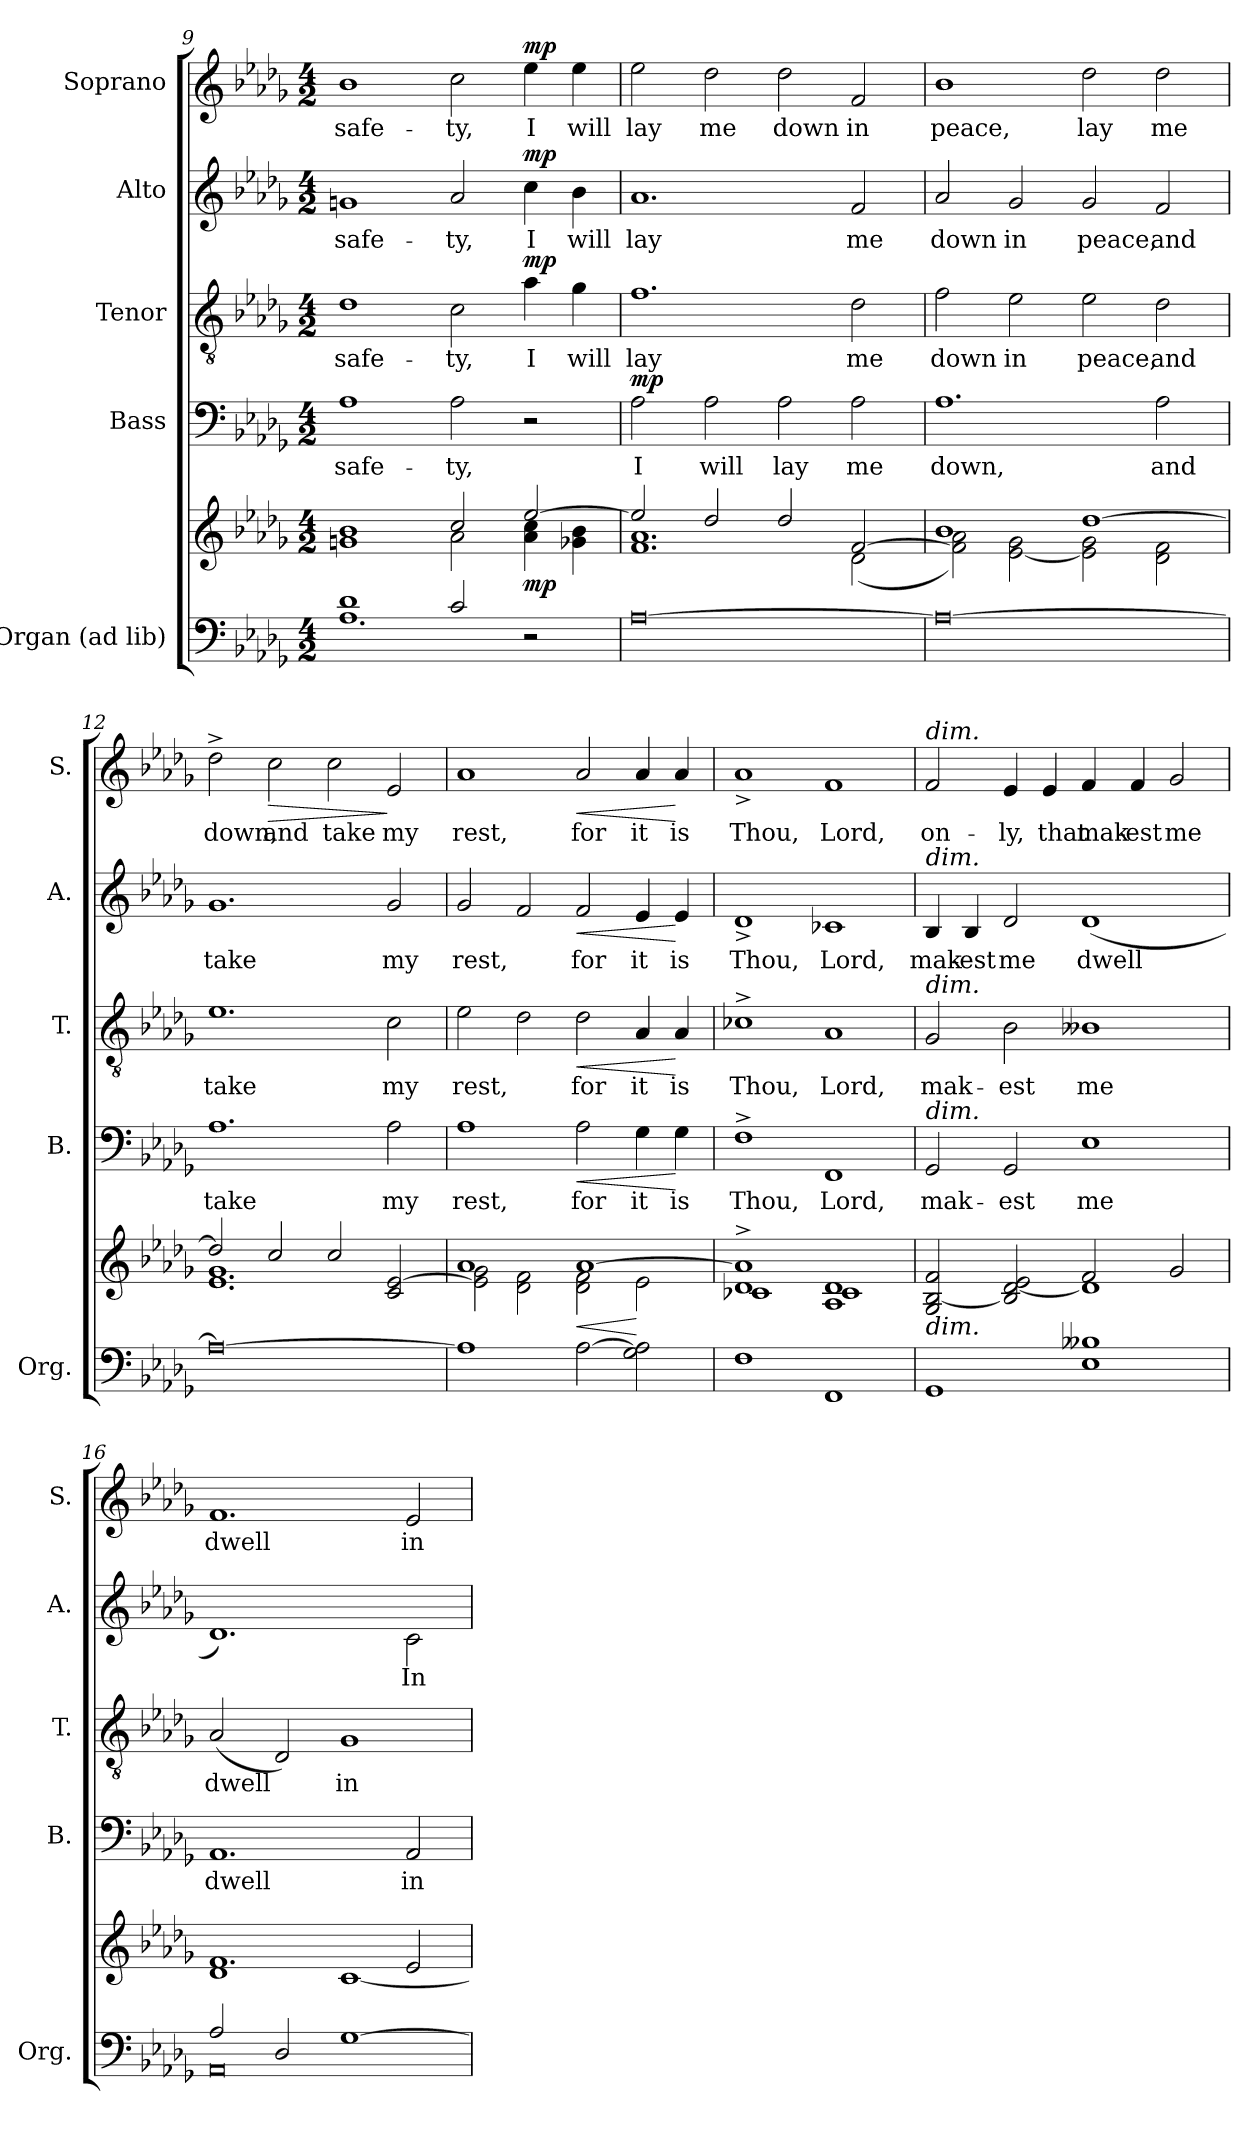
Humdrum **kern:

**kern	**kern	**dynam	**kern	**text	**dynam	**kern	**text	**dynam	**kern	**text	**dynam	**kern	**text	**dynam
*part5	*part5	*part5	*part4	*part4	*part4	*part3	*part3	*part3	*part2	*part2	*part2	*part1	*part1	*part1
*staff6	*staff5	*staff5/6	*staff4	*staff4	*staff4	*staff3	*staff3	*staff3	*staff2	*staff2	*staff2	*staff1	*staff1	*staff1
*I"Organ (ad lib)	*	*	*I"Bass	*	*	*I"Tenor	*	*	*I"Alto	*	*	*I"Soprano	*	*
*I'Org.	*	*	*I'B.	*	*	*I'T.	*	*	*I'A.	*	*	*I'S.	*	*
!!LO:PB:g=z
*clefF4	*clefG2	*	*clefF4	*	*	*clefGv2	*	*	*clefG2	*	*	*clefG2	*	*
*	*	*	*	*	*	*ITrd7c12	*	*	*	*	*	*	*	*
*k[b-e-a-d-g-]	*k[b-e-a-d-g-]	*	*k[b-e-a-d-g-]	*	*	*k[b-e-a-d-g-]	*	*	*k[b-e-a-d-g-]	*	*	*k[b-e-a-d-g-]	*	*
*D-:	*D-:	*	*D-:	*	*	*D-:	*	*	*D-:	*	*	*D-:	*	*
*M4/2	*M4/2	*	*M4/2	*	*	*M4/2	*	*	*M4/2	*	*	*M4/2	*	*
=9	=9	=9	=9	=9	=9	=9	=9	=9	=9	=9	=9	=9	=9	=9
*^	*^	*	*	*	*	*	*	*	*	*	*	*	*	*
!	!	!	!	!	!	!LO:LY:b:color=#000000	!	!	!	!	!	!	!	!	!	!
!	!	!	!	!	!	!	!	!	!LO:LY:b:color=#000000	!	!	!	!	!	!	!
!	!	!	!	!	!	!	!	!	!	!	!	!LO:LY:b:color=#000000	!	!	!	!
!	!	!	!	!	!	!	!	!	!	!	!	!	!	!	!LO:LY:b:color=#000000	!
1d-i	1.A-i	1b-i	1gni	.	1A-i	safe-	.	1D-i	safe-	.	1gni	safe-	.	1b-i	safe-	.
!	!	!	!	!	!	!LO:LY:b:color=#000000	!	!	!	!	!	!	!	!	!	!
!	!	!	!	!	!	!	!	!	!LO:LY:b:color=#000000	!	!	!	!	!	!	!
!	!	!	!	!	!	!	!	!	!	!	!	!LO:LY:b:color=#000000	!	!	!	!
!	!	!	!	!	!	!	!	!	!	!	!	!	!	!	!LO:LY:b:color=#000000	!
2ci/	.	2cci/	2a-i\	.	2A-i\	-ty,	.	2Ci\	-ty,	.	2a-i/	-ty,	.	2cci\	-ty,	.
!	!	!	!	!	!	!	!	!	!LO:LY:b:color=#000000	!	!	!	!	!	!	!
!	!	!	!	!	!	!	!	!	!	!	!	!LO:LY:b:color=#000000	!	!	!	!
!	!	!	!	!	!	!	!	!	!	!	!	!	!	!	!LO:LY:b:color=#000000	!
2r	2ryy	[>2ee-i/	4a-i\ 4cci	mp	2r	.	.	4A-i\	I	mp	4cci\	I	mp	4ee-i\	I	mp
!	!	!	!	!	!	!	!	!	!LO:LY:b:color=#000000	!	!	!	!	!	!	!
!	!	!	!	!	!	!	!	!	!	!	!	!LO:LY:b:color=#000000	!	!	!	!
!	!	!	!	!	!	!	!	!	!	!	!	!	!	!	!LO:LY:b:color=#000000	!
.	.	.	4g-Xi\ 4b-i	.	.	.	.	4G-i\	will	.	4b-i\	will	.	4ee-i\	will	.
*v	*v	*	*	*	*	*	*	*	*	*	*	*	*	*	*	*
=10	=10	=10	=10	=10	=10	=10	=10	=10	=10	=10	=10	=10	=10	=10	=10
!	!	!	!	!	!LO:LY:b:color=#000000	!	!	!	!	!	!	!	!	!	!
!	!	!	!	!	!	!	!	!LO:LY:b:color=#000000	!	!	!	!	!	!	!
!	!	!	!	!	!	!	!	!	!	!	!LO:LY:b:color=#000000	!	!	!	!
!	!	!	!	!	!	!	!	!	!	!	!	!	!	!LO:LY:b:color=#000000	!
[>0A-i	2ee-i/]	1.fi 1.a-i	.	2A-i\	I	mp	1.Fi	lay	.	1.a-i	lay	.	2ee-i\	lay	.
!	!	!	!	!	!LO:LY:b:color=#000000	!	!	!	!	!	!	!	!	!	!
!	!	!	!	!	!	!	!	!	!	!	!	!	!	!LO:LY:b:color=#000000	!
.	2dd-i/	.	.	2A-i\	will	.	.	.	.	.	.	.	2dd-i\	me	.
!	!	!	!	!	!LO:LY:b:color=#000000	!	!	!	!	!	!	!	!	!	!
!	!	!	!	!	!	!	!	!	!	!	!	!	!	!LO:LY:b:color=#000000	!
.	2dd-i/	.	.	2A-i\	lay	.	.	.	.	.	.	.	2dd-i\	down	.
!	!	!	!	!	!LO:LY:b:color=#000000	!	!	!	!	!	!	!	!	!	!
!	!	!	!	!	!	!	!	!LO:LY:b:color=#000000	!	!	!	!	!	!	!
!	!	!	!	!	!	!	!	!	!	!	!LO:LY:b:color=#000000	!	!	!	!
!	!	!	!	!	!	!	!	!	!	!	!	!	!	!LO:LY:b:color=#000000	!
.	[>2fi/	(2d-i\	.	2A-i\	me	.	2D-i\	me	.	2fi/	me	.	2fi/	in	.
=11	=11	=11	=11	=11	=11	=11	=11	=11	=11	=11	=11	=11	=11	=11	=11
!	!	!	!	!	!LO:LY:b:color=#000000	!	!	!	!	!	!	!	!	!	!
!	!	!	!	!	!	!	!	!LO:LY:b:color=#000000	!	!	!	!	!	!	!
!	!	!	!	!	!	!	!	!	!	!	!LO:LY:b:color=#000000	!	!	!	!
!	!	!	!	!	!	!	!	!	!	!	!	!	!	!LO:LY:b:color=#000000	!
0A-i_>	1b-i	2fi\] 2a-i)	.	1.A-i	down,	.	2Fi\	down	.	2a-i/	down	.	1b-i	peace,	.
!	!	!	!	!	!	!	!	!LO:LY:b:color=#000000	!	!	!	!	!	!	!
!	!	!	!	!	!	!	!	!	!	!	!LO:LY:b:color=#000000	!	!	!	!
.	.	[<2e-i\ 2g-i	.	.	.	.	2E-i\	in	.	2g-i/	in	.	.	.	.
!	!	!	!	!	!	!	!	!LO:LY:b:color=#000000	!	!	!	!	!	!	!
!	!	!	!	!	!	!	!	!	!	!	!LO:LY:b:color=#000000	!	!	!	!
!	!	!	!	!	!	!	!	!	!	!	!	!	!	!LO:LY:b:color=#000000	!
.	[>1dd-i	2e-i\] 2g-i	.	.	.	.	2E-i\	peace,	.	2g-i/	peace,	.	2dd-i\	lay	.
!	!	!	!	!	!LO:LY:b:color=#000000	!	!	!	!	!	!	!	!	!	!
!	!	!	!	!	!	!	!	!LO:LY:b:color=#000000	!	!	!	!	!	!	!
!	!	!	!	!	!	!	!	!	!	!	!LO:LY:b:color=#000000	!	!	!	!
!	!	!	!	!	!	!	!	!	!	!	!	!	!	!LO:LY:b:color=#000000	!
.	.	2d-i\ 2fi	.	2A-i\	and	.	2D-i\	and	.	2fi/	and	.	2dd-i\	me	.
=12	=12	=12	=12	=12	=12	=12	=12	=12	=12	=12	=12	=12	=12	=12	=12
!	!	!	!	!	!LO:LY:b:color=#000000	!	!	!	!	!	!	!	!	!	!
!	!	!	!	!	!	!	!	!LO:LY:b:color=#000000	!	!	!	!	!	!	!
!	!	!	!	!	!	!	!	!	!	!	!LO:LY:b:color=#000000	!	!	!	!
!	!	!	!	!	!	!	!	!	!	!	!	!	!	!LO:LY:b:color=#000000	!
0A-i_>	2dd-i/]	1.e-i 1.g-i	.	1.A-i	take	.	1.E-i	take	.	1.g-i	take	.	2dd-^i\	down,	.
!	!	!	!	!	!	!	!	!	!	!	!	!	!	!LO:LY:b:color=#000000	!LO:HP:b
.	2cci/	.	.	.	.	.	.	.	.	.	.	.	2cci\	and	>
!	!	!	!	!	!	!	!	!	!	!	!	!	!	!LO:LY:b:color=#000000	!
.	2cci/	.	.	.	.	.	.	.	.	.	.	.	2cci\	take	.
!	!	!	!	!	!LO:LY:b:color=#000000	!	!	!	!	!	!	!	!	!	!
!	!	!	!	!	!	!	!	!LO:LY:b:color=#000000	!	!	!	!	!	!	!
!	!	!	!	!	!	!	!	!	!	!	!LO:LY:b:color=#000000	!	!	!	!
!	!	!	!	!	!	!	!	!	!	!	!	!	!	!LO:LY:b:color=#000000	!
.	2ci/ [>2e-i	2ryy	.	2A-i\	my	.	2Ci\	my	.	2g-i/	my	.	2e-i/	my	]
!!LO:LB:g=z
=13	=13	=13	=13	=13	=13	=13	=13	=13	=13	=13	=13	=13	=13	=13	=13
!	!	!	!	!	!LO:LY:b:color=#000000	!	!	!	!	!	!	!	!	!	!
!	!	!	!	!	!	!	!	!LO:LY:b:color=#000000	!	!	!	!	!	!	!
!	!	!	!	!	!	!	!	!	!	!	!LO:LY:b:color=#000000	!	!	!	!
!	!	!	!	!	!	!	!	!	!	!	!	!	!	!LO:LY:b:color=#000000	!
1A-i]	1a-i	2e-i\] 2g-i	.	1A-i	rest,	.	2E-i\	rest,	.	2g-i/	rest,	.	1a-i	rest,	.
.	.	2d-i\ 2fi	.	.	.	.	2D-i\	.	.	2fi/	.	.	.	.	.
!	!	!	!LO:HP:b	!	!	!	!	!	!	!	!	!	!	!	!
!	!	!	!	!	!LO:LY:b:color=#000000	!LO:HP:b	!	!	!	!	!	!	!	!	!
!	!	!	!	!	!	!	!	!LO:LY:b:color=#000000	!LO:HP:b	!	!	!	!	!	!
!	!	!	!	!	!	!	!	!	!	!	!LO:LY:b:color=#000000	!LO:HP:b	!	!	!
!	!	!	!	!	!	!	!	!	!	!	!	!	!	!LO:LY:b:color=#000000	!LO:HP:b
[>2A-i\	[>1a-i	2d-i\ 2fi	<	2A-i\	for	<	2D-i\	for	<	2fi/	for	<	2a-i/	for	<
!	!	!	!	!	!LO:LY:b:color=#000000	!	!	!	!	!	!	!	!	!	!
!	!	!	!	!	!	!	!	!LO:LY:b:color=#000000	!	!	!	!	!	!	!
!	!	!	!	!	!	!	!	!	!	!	!LO:LY:b:color=#000000	!	!	!	!
!	!	!	!	!	!	!	!	!	!	!	!	!	!	!LO:LY:b:color=#000000	!
2G-i\ 2A-i]	.	2e-i\	[	4G-i\	it	.	4AA-i/	it	.	4e-i/	it	.	4a-i/	it	.
!	!	!	!	!	!LO:LY:b:color=#000000	!	!	!	!	!	!	!	!	!	!
!	!	!	!	!	!	!	!	!LO:LY:b:color=#000000	!	!	!	!	!	!	!
!	!	!	!	!	!	!	!	!	!	!	!LO:LY:b:color=#000000	!	!	!	!
!	!	!	!	!	!	!	!	!	!	!	!	!	!	!LO:LY:b:color=#000000	!
.	.	.	.	4G-i\	is	[	4AA-i/	is	[	4e-i/	is	[	4a-i/	is	[
=14	=14	=14	=14	=14	=14	=14	=14	=14	=14	=14	=14	=14	=14	=14	=14
*	*	*^	*	*	*	*	*	*	*	*	*	*	*	*	*
!	!	!	!	!	!	!LO:LY:b:color=#000000	!	!	!	!	!	!	!	!	!	!
!	!	!	!	!	!	!	!	!	!LO:LY:b:color=#000000	!	!	!	!	!	!	!
!	!	!	!	!	!	!	!	!	!	!	!	!LO:LY:b:color=#000000	!	!	!	!
!	!	!	!	!	!	!	!	!	!	!	!	!	!	!	!LO:LY:b:color=#000000	!
1Fi	1d-i^ 1a-i]^	1c-Xi	1ryy	.	1F^i	Thou,	.	1C-X^i	Thou,	.	1d-^i	Thou,	.	1a-^i	Thou,	.
!	!	!	!	!	!	!LO:LY:b:color=#000000	!	!	!	!	!	!	!	!	!	!
!	!	!	!	!	!	!	!	!	!LO:LY:b:color=#000000	!	!	!	!	!	!	!
!	!	!	!	!	!	!	!	!	!	!	!	!LO:LY:b:color=#000000	!	!	!	!
!	!	!	!	!	!	!	!	!	!	!	!	!	!	!	!LO:LY:b:color=#000000	!
1FFi	1d-i	1c-i	1A-i	.	1FFi	Lord,	.	1AA-i	Lord,	.	1c-Xi	Lord,	.	1fi	Lord,	.
*	*	*v	*v	*	*	*	*	*	*	*	*	*	*	*	*	*
=15	=15	=15	=15	=15	=15	=15	=15	=15	=15	=15	=15	=15	=15	=15	=15
*^	*	*	*	*	*	*	*	*	*	*	*	*	*	*	*
*	*	*	*^	*	*	*	*	*	*	*	*	*	*	*	*	*
!	!	!	!	!	!	!	!LO:LY:b:color=#000000	!	!	!	!	!	!	!	!	!	!
*	*	*	*v	*v	*	*	*	*	*	*	*	*	*	*	*	*	*
*	*	*	*^	*	*	*	*	*	*	*	*	*	*	*	*	*
!	!	!	!	!	!	!	!	!	!	!LO:LY:b:color=#000000	!	!	!	!	!	!	!
*	*	*	*v	*v	*	*	*	*	*	*	*	*	*	*	*	*	*
*	*	*	*^	*	*	*	*	*	*	*	*	*	*	*	*	*
!	!	!	!	!	!	!	!	!	!	!	!	!	!LO:LY:b:color=#000000	!	!	!	!
*	*	*	*v	*v	*	*	*	*	*	*	*	*	*	*	*	*	*
*	*	*	*^	*	*	*	*	*	*	*	*	*	*	*	*	*
!	!	!	!	!	!	!	!	!	!	!	!	!	!	!	!LO:TX:a:i:t=dim.	!	!
!	!	!	!	!	!	!	!	!	!	!	!	!LO:TX:a:i:t=dim.	!	!	!	!	!
!	!	!	!	!	!	!	!	!	!LO:TX:a:i:t=dim.	!	!	!	!	!	!	!	!
!	!	!	!	!	!	!LO:TX:a:i:t=dim.	!	!	!	!	!	!	!	!	!	!	!
!	!	!LO:TX:b:i:t=dim.	!	!	!	!	!	!	!	!	!	!	!	!	!	!	!
!	!	!	!	!	!	!	!	!	!	!	!	!	!	!	!	!LO:LY:b:color=#000000	!
*	*	*	*v	*v	*	*	*	*	*	*	*	*	*	*	*	*	*
1ryy	1GG-i	2G-i/ [>2B-i 2fi	1ryy	.	2GG-i/	mak-	.	2GG-i/	mak-	.	4B-i/	mak-	.	2fi/	on-	.
!	!	!	!	!	!	!	!	!	!	!	!	!LO:LY:b:color=#000000	!	!	!	!
.	.	.	.	.	.	.	.	.	.	.	4B-i/	-est	.	.	.	.
!	!	!	!	!	!	!LO:LY:b:color=#000000	!	!	!	!	!	!	!	!	!	!
!	!	!	!	!	!	!	!	!	!LO:LY:b:color=#000000	!	!	!	!	!	!	!
!	!	!	!	!	!	!	!	!	!	!	!	!LO:LY:b:color=#000000	!	!	!	!
!	!	!	!	!	!	!	!	!	!	!	!	!	!	!	!LO:LY:b:color=#000000	!
.	.	2B-i/] [<2d-i 2e-i	.	.	2GG-i/	-est	.	2BB-i\	-est	.	2d-i/	me	.	4e-i/	-ly,	.
!	!	!	!	!	!	!	!	!	!	!	!	!	!	!	!LO:LY:b:color=#000000	!
.	.	.	.	.	.	.	.	.	.	.	.	.	.	4e-i/	that	.
!	!	!	!	!	!	!LO:LY:b:color=#000000	!	!	!	!	!	!	!	!	!	!
!	!	!	!	!	!	!	!	!	!LO:LY:b:color=#000000	!	!	!	!	!	!	!
!	!	!	!	!	!	!	!	!	!	!	!	!LO:LY:b:color=#000000	!	!	!	!
!	!	!	!	!	!	!	!	!	!	!	!	!	!	!	!LO:LY:b:color=#000000	!
1E-i	1B--Xi	2fi/	1d-i]	.	1E-i	me	.	1BB--Xi	me	.	(1d-i	dwell	.	4fi/	mak-	.
!	!	!	!	!	!	!	!	!	!	!	!	!	!	!	!LO:LY:b:color=#000000	!
.	.	.	.	.	.	.	.	.	.	.	.	.	.	4fi/	-est	.
!	!	!	!	!	!	!	!	!	!	!	!	!	!	!	!LO:LY:b:color=#000000	!
.	.	2g-i/	.	.	.	.	.	.	.	.	.	.	.	2g-i/	me	.
=16	=16	=16	=16	=16	=16	=16	=16	=16	=16	=16	=16	=16	=16	=16	=16	=16
!	!	!	!	!	!	!LO:LY:b:color=#000000	!	!	!	!	!	!	!	!	!	!
!	!	!	!	!	!	!	!	!	!LO:LY:b:color=#000000	!	!	!	!	!	!	!
!	!	!	!	!	!	!	!	!	!	!	!	!	!	!	!LO:LY:b:color=#000000	!
2A-i/	0AA-i	1.fi	1d-i	.	1.AA-i	dwell	.	(2AA-i/	dwell	.	1.d-i)	.	.	1.fi	dwell	.
2D-i/	.	.	.	.	.	.	.	2DD-i/)	.	.	.	.	.	.	.	.
!	!	!	!	!	!	!	!	!	!LO:LY:b:color=#000000	!	!	!	!	!	!	!
[>1G-i	.	.	[<1ci	.	.	.	.	1GG-i	in	.	.	.	.	.	.	.
!	!	!	!	!	!	!LO:LY:b:color=#000000	!	!	!	!	!	!	!	!	!	!
!	!	!	!	!	!	!	!	!	!	!	!	!LO:LY:b:color=#000000	!	!	!	!
!	!	!	!	!	!	!	!	!	!	!	!	!	!	!	!LO:LY:b:color=#000000	!
.	.	2e-i/	.	.	2AA-i/	in	.	.	.	.	2ci\	In	.	2e-i/	in	.
*v	*v	*	*	*	*	*	*	*	*	*	*	*	*	*	*	*
*	*v	*v	*	*	*	*	*	*	*	*	*	*	*	*	*
=	=	=	=	=	=	=	=	=	=	=	=	=	=	=
*-	*-	*-	*-	*-	*-	*-	*-	*-	*-	*-	*-	*-	*-	*-
